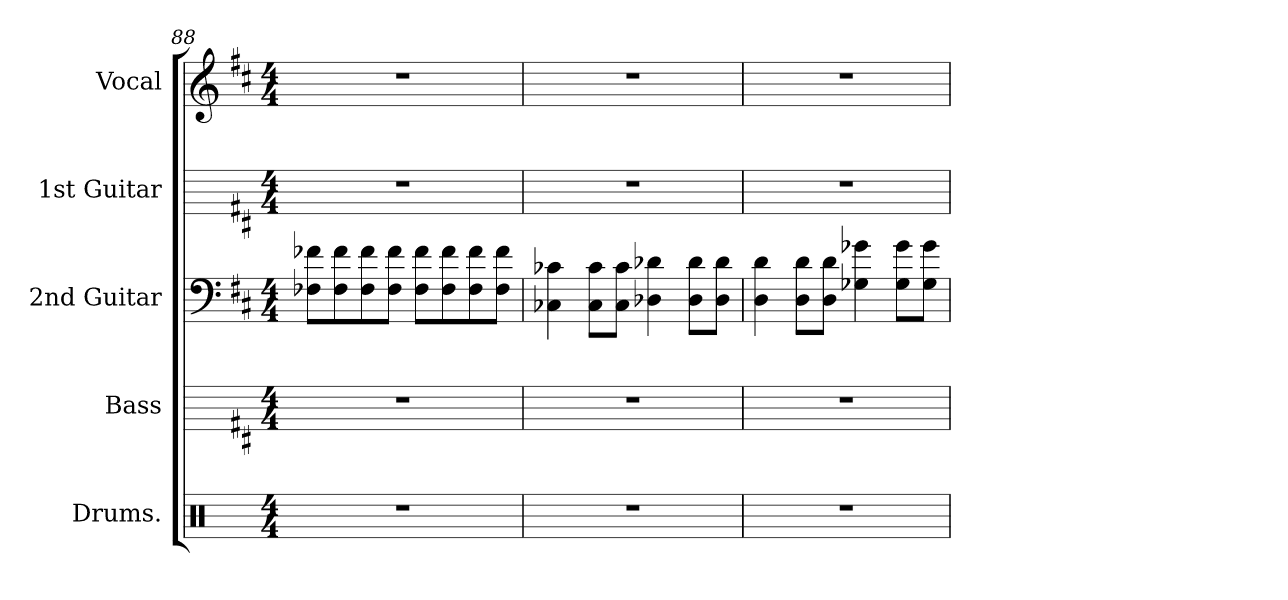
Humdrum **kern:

**kern	**kern	**kern	**kern	**kern
*part5	*part4	*part3	*part2	*part1
*staff5	*staff4	*staff3	*staff2	*staff1
*I"Drums.	*I"Bass	*I"2nd Guitar	*I"1st Guitar	*I"Vocal
*I'Drs.	*I'Ba.	*I'Gt.2	*I'Gt.1	*I'Vo.
!!LO:LB:g=z
*clefX	*	*	*	*clefG2
*	*ITrd7c12	*	*	*
*k[]	*k[f#c#]	*k[f#c#]	*k[f#c#]	*k[f#c#]
*M4/4	*M4/4	*M4/4	*M4/4	*M4/4
=88	=88	=88	=88	=88
1r	1r	8F-\ 8f-\L	1r	1r
.	.	8F-\ 8f-\	.	.
.	.	8F-\ 8f-\	.	.
.	.	8F-\ 8f-\J	.	.
.	.	8F-\ 8f-\L	.	.
.	.	8F-\ 8f-\	.	.
.	.	8F-\ 8f-\	.	.
.	.	8F-\ 8f-\J	.	.
=89	=89	=89	=89	=89
1r	1r	4C-\ 4c-\	1r	1r
.	.	8C-\ 8c-\L	.	.
.	.	8C-\ 8c-\J	.	.
.	.	4D-\ 4d-\	.	.
.	.	8D-\ 8d-\L	.	.
.	.	8D-\ 8d-\J	.	.
=90	=90	=90	=90	=90
1r	1r	4D\ 4d\	1r	1r
.	.	8D\ 8d\L	.	.
.	.	8D\ 8d\J	.	.
.	.	4G-\ 4g-\	.	.
.	.	8G-\ 8g-\L	.	.
.	.	8G-\ 8g-\J	.	.
=	=	=	=	=
*-	*-	*-	*-	*-
